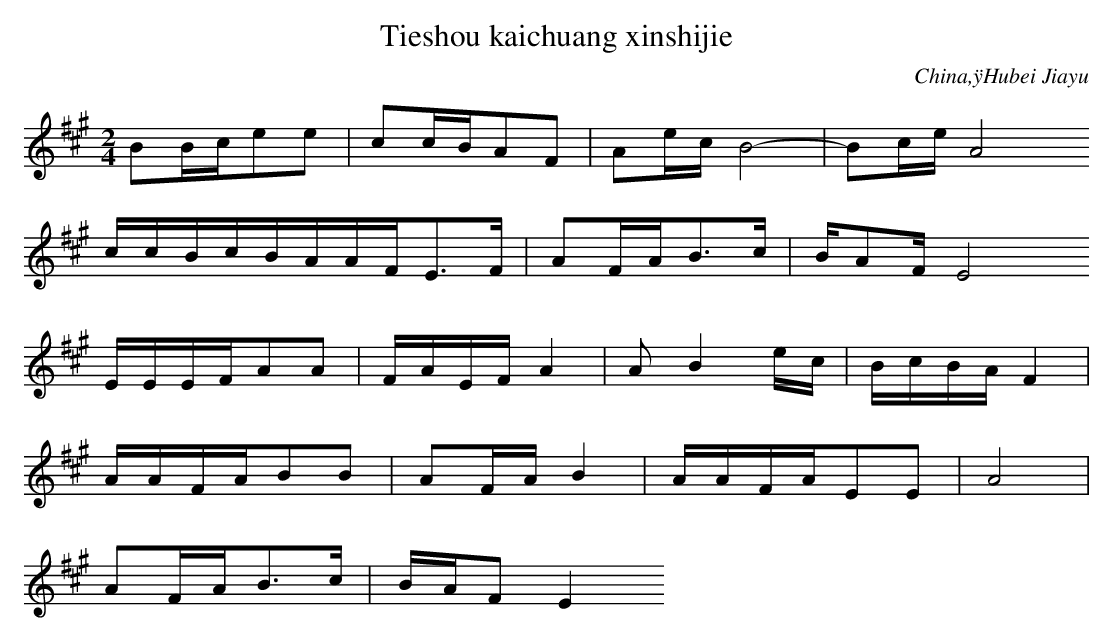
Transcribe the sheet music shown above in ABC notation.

X:1
T: Tieshou kaichuang xinshijie
O: China,ÿHubei Jiayu
M: 2/4
L: 1/16
K: A
B2Bce2e2 | c2cBA2F2 | A2ecB8- | B2ceA8
ccBcBAAFE3F | A2FAB3c | BA2FE8
EEEFA2A2 | FAEFA4 | A2B4ec | BcBAF4 |
AAFAB2B2 | A2FAB4 | AAFAE2E2 | A8 |
A2FAB3c | BAF2E4
